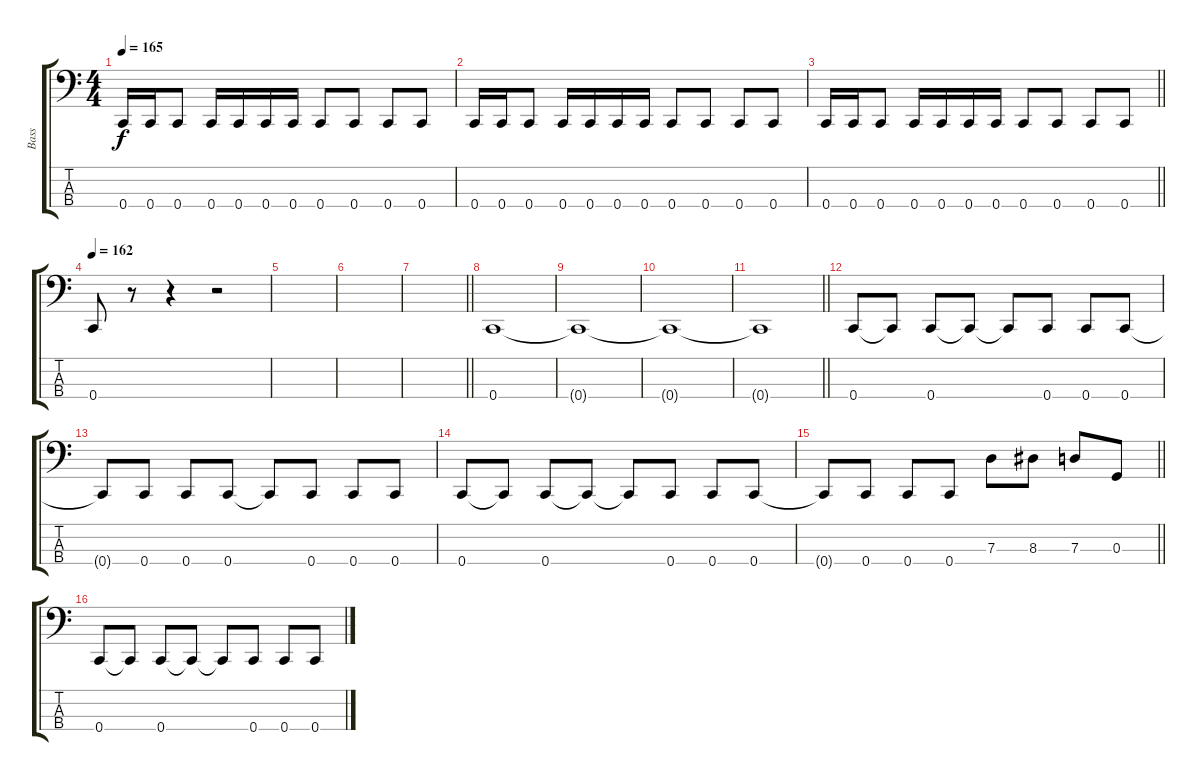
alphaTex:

\track ("Bass" "Bass") {instrument electricbassfinger}
\staff {score tabs}
\tuning (F2 C2 G1 C1) {hide}
\ts (4 4)
\tempo 165
\clef f4
\ks c
0.4.16{dy f} 0.4.16 0.4.8 0.4.16 0.4.16 0.4.16 0.4.16 0.4.8 0.4.8 0.4.8 0.4.8 |
0.4.16 0.4.16 0.4.8 0.4.16 0.4.16 0.4.16 0.4.16 0.4.8 0.4.8 0.4.8 0.4.8 |
\barLineRight lightlight
0.4.16 0.4.16 0.4.8 0.4.16 0.4.16 0.4.16 0.4.16 0.4.8 0.4.8 0.4.8 0.4.8 |
\section ("" "")
\tempo 162
0.4.8 r.8 r.4 r.2 |
|
|
\barLineRight lightlight
|
0.4.1 |
0.4{t}.1 |
0.4{t}.1 |
\barLineRight lightlight
0.4{t}.1 |
\section ("" "")
0.4.8 0.4{t}.8 0.4.8 0.4{t}.8 0.4{t}.8 0.4.8 0.4.8 0.4.8 |
0.4{t}.8 0.4.8 0.4.8 0.4.8 0.4{t}.8 0.4.8 0.4.8 0.4.8 |
0.4.8 0.4{t}.8 0.4.8 0.4{t}.8 0.4{t}.8 0.4.8 0.4.8 0.4.8 |
\barLineRight lightlight
0.4{t}.8 0.4.8 0.4.8 0.4.8 7.3.8 8.3.8 7.3.8 0.3.8 |
0.4.8 0.4{t}.8 0.4.8 0.4{t}.8 0.4{t}.8 0.4.8 0.4.8 0.4.8
